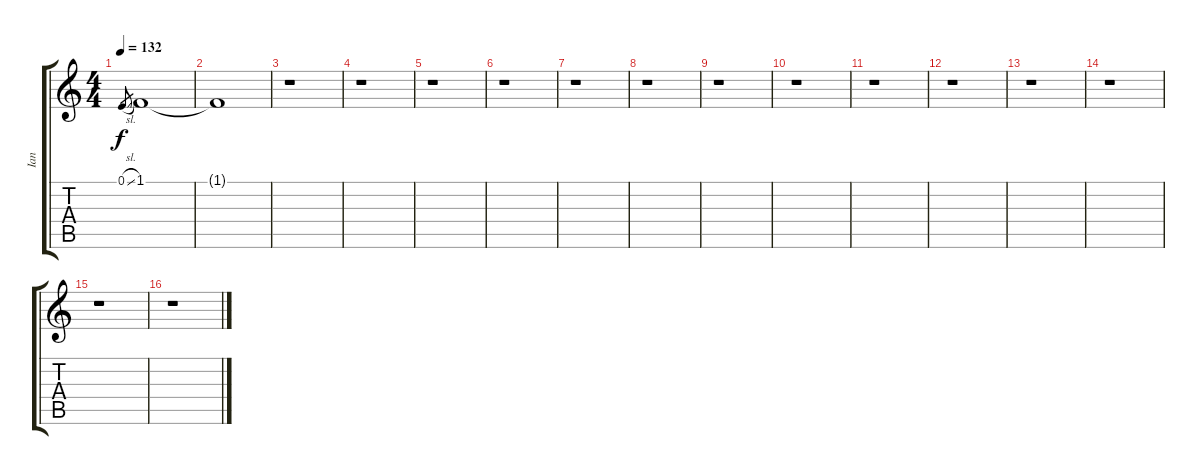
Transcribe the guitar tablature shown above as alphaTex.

\track ("Ian" "Ian") {instrument lead6voice}
\staff {score tabs}
\tuning (E4 B3 G3 D3 A2 E2) {hide}
\ts (4 4)
\tempo 132
\clef g2
\ks c
0.1{sl}.8{gr dy f} 1.1.1 |
1.1{t}.1 |
r.1 |
r.1 |
r.1 |
r.1 |
r.1 |
r.1 |
r.1 |
r.1 |
r.1 |
r.1 |
r.1 |
r.1 |
r.1 |
r.1
